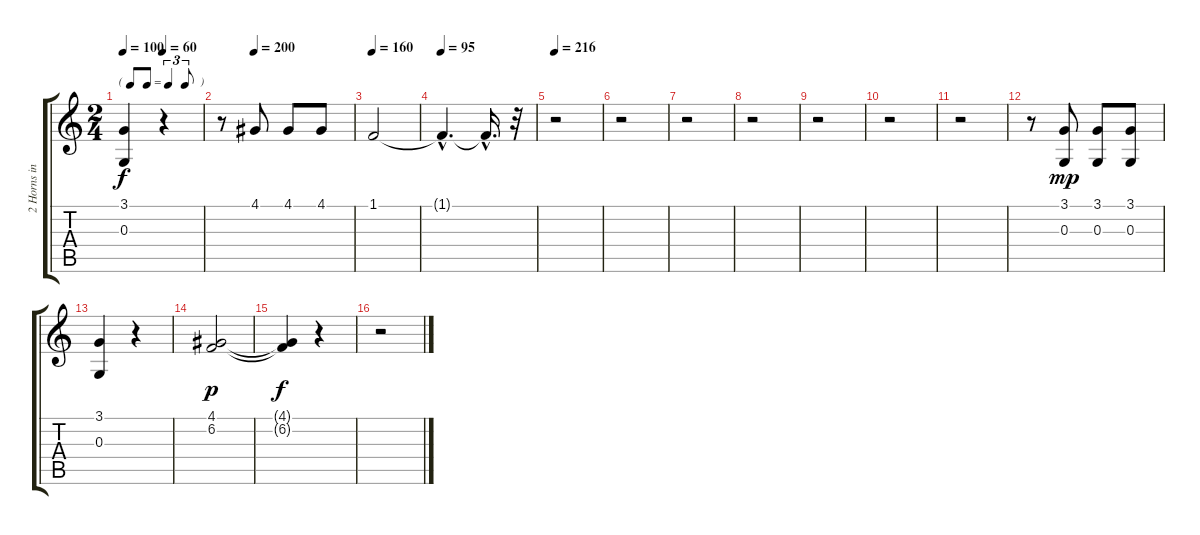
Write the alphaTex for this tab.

\track ("2 Horns in Eb" "2 Horns in") {instrument frenchhorn}
\staff {score tabs}
\tuning (E4 B3 G3 D3 A2 E2) {hide}
\ts (2 4)
\tf triplet8th
\tempo 100
\tempo (60 0.5)
\clef g2
\ks c
(3.1 0.3).4{dy f} r.4 |
\tempo (200 0.25)
r.8 4.1.8 4.1.8 4.1.8 |
\tempo 160
1.1.2 |
\tempo 95
1.1{hac t}.4{d} 1.1{hac t}.16{d} r.32 |
\tempo 216
r.2 |
r.2 |
r.2 |
r.2 |
r.2 |
r.2 |
r.2 |
r.8 (3.1 0.3).8{dy mp} (3.1 0.3).8 (3.1 0.3).8 |
(3.1 0.3).4 r.4 |
(4.1 6.2).2{dy p} |
(4.1{t} 6.2{t}).4{dy f} r.4 |
r.2
